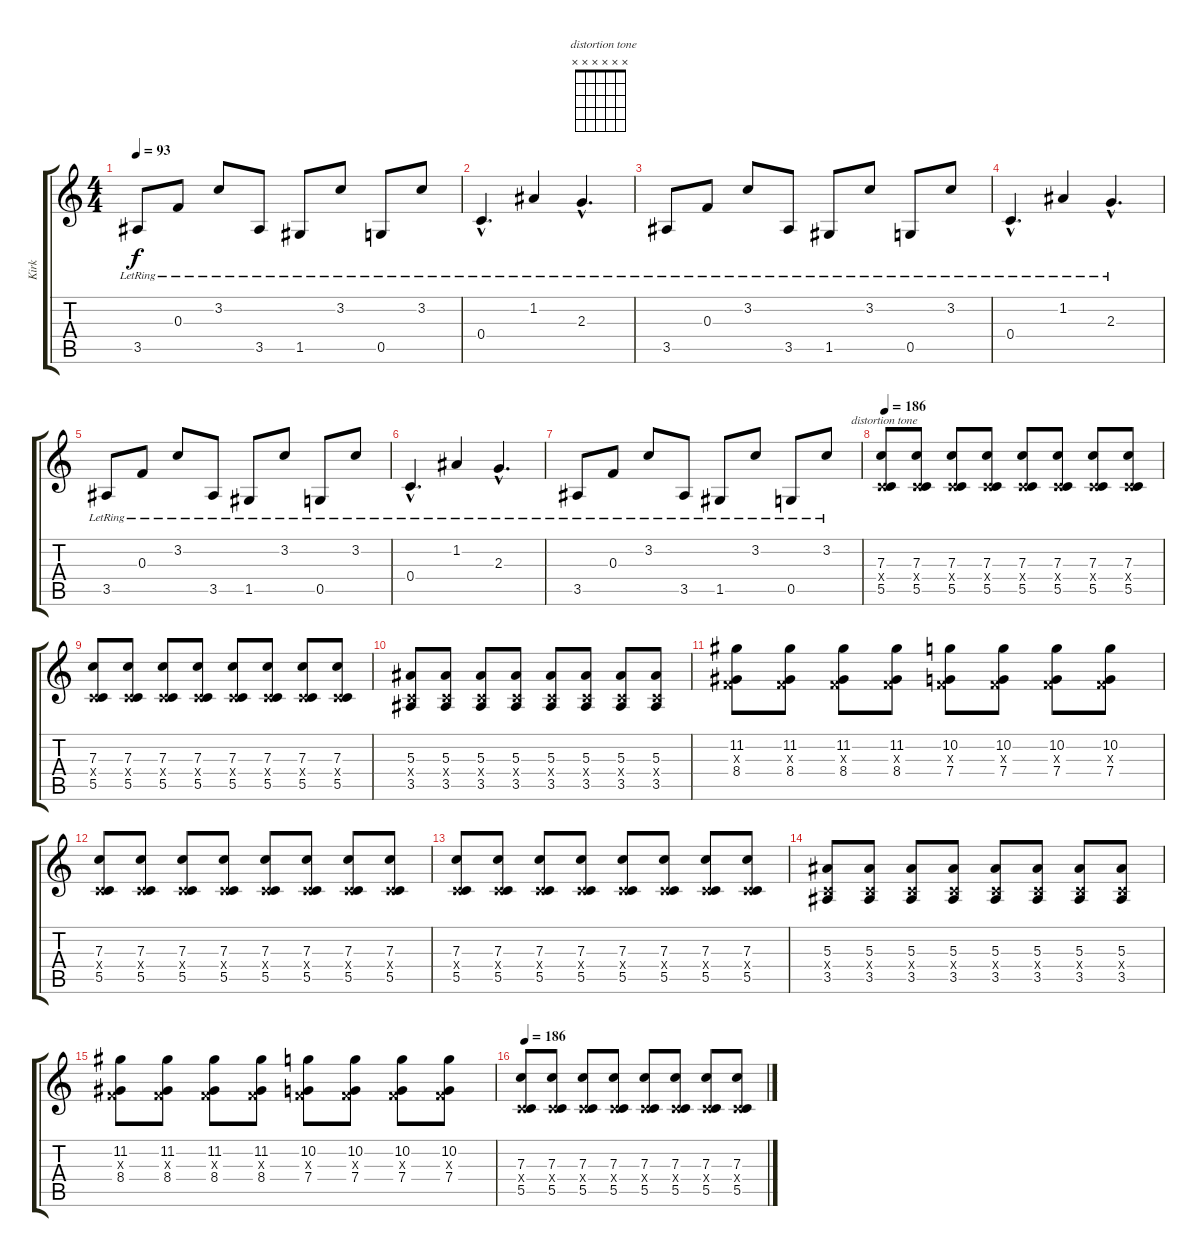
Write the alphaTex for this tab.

\track ("Kirk" "Kirk") {instrument distortionguitar}
\staff {score tabs}
\tuning (D4 A3 F3 C3 G2 C2) {hide}
\chord ("  distortion tone" x x x x x x) {firstfret 0}
\ts (4 4)
\tempo 93
\clef g2
\ks c
3.5{lr}.8{dy f} 0.3{lr}.8 3.2{lr}.8 3.5{lr}.8 1.5{lr}.8 3.2{lr}.8 0.5{lr}.8 3.2{lr}.8 |
0.4{hac lr}.4{d} 1.2{lr}.4 2.3{hac lr}.4{d} |
3.5{lr}.8 0.3{lr}.8 3.2{lr}.8 3.5{lr}.8 1.5{lr}.8 3.2{lr}.8 0.5{lr}.8 3.2{lr}.8 |
0.4{hac lr}.4{d} 1.2{lr}.4 2.3{hac lr}.4{d} |
3.5{lr}.8 0.3{lr}.8 3.2{lr}.8 3.5{lr}.8 1.5{lr}.8 3.2{lr}.8 0.5{lr}.8 3.2{lr}.8 |
0.4{hac lr}.4{d} 1.2{lr}.4 2.3{hac lr}.4{d} |
3.5{lr}.8 0.3{lr}.8 3.2{lr}.8 3.5{lr}.8 1.5{lr}.8 3.2{lr}.8 0.5{lr}.8 3.2{lr}.8 |
\tempo 186
(7.3 0.4{x} 5.5).8{ch "  distortion tone" instrument distortionguitar} (7.3 0.4{x} 5.5).8 (7.3 0.4{x} 5.5).8 (7.3 0.4{x} 5.5).8 (7.3 0.4{x} 5.5).8 (7.3 0.4{x} 5.5).8 (7.3 0.4{x} 5.5).8 (7.3 0.4{x} 5.5).8 |
(7.3 0.4{x} 5.5).8 (7.3 0.4{x} 5.5).8 (7.3 0.4{x} 5.5).8 (7.3 0.4{x} 5.5).8 (7.3 0.4{x} 5.5).8 (7.3 0.4{x} 5.5).8 (7.3 0.4{x} 5.5).8 (7.3 0.4{x} 5.5).8 |
(5.3 0.4{x} 3.5).8 (5.3 0.4{x} 3.5).8 (5.3 0.4{x} 3.5).8 (5.3 0.4{x} 3.5).8 (5.3 0.4{x} 3.5).8 (5.3 0.4{x} 3.5).8 (5.3 0.4{x} 3.5).8 (5.3 0.4{x} 3.5).8 |
(11.2 0.3{x} 8.4).8 (11.2 0.3{x} 8.4).8 (11.2 0.3{x} 8.4).8 (11.2 0.3{x} 8.4).8 (10.2 0.3{x} 7.4).8 (10.2 0.3{x} 7.4).8 (10.2 0.3{x} 7.4).8 (10.2 0.3{x} 7.4).8 |
(7.3 0.4{x} 5.5).8 (7.3 0.4{x} 5.5).8 (7.3 0.4{x} 5.5).8 (7.3 0.4{x} 5.5).8 (7.3 0.4{x} 5.5).8 (7.3 0.4{x} 5.5).8 (7.3 0.4{x} 5.5).8 (7.3 0.4{x} 5.5).8 |
(7.3 0.4{x} 5.5).8 (7.3 0.4{x} 5.5).8 (7.3 0.4{x} 5.5).8 (7.3 0.4{x} 5.5).8 (7.3 0.4{x} 5.5).8 (7.3 0.4{x} 5.5).8 (7.3 0.4{x} 5.5).8 (7.3 0.4{x} 5.5).8 |
(5.3 0.4{x} 3.5).8 (5.3 0.4{x} 3.5).8 (5.3 0.4{x} 3.5).8 (5.3 0.4{x} 3.5).8 (5.3 0.4{x} 3.5).8 (5.3 0.4{x} 3.5).8 (5.3 0.4{x} 3.5).8 (5.3 0.4{x} 3.5).8 |
(11.2 0.3{x} 8.4).8 (11.2 0.3{x} 8.4).8 (11.2 0.3{x} 8.4).8 (11.2 0.3{x} 8.4).8 (10.2 0.3{x} 7.4).8 (10.2 0.3{x} 7.4).8 (10.2 0.3{x} 7.4).8 (10.2 0.3{x} 7.4).8 |
\tempo 186
(7.3 0.4{x} 5.5).8 (7.3 0.4{x} 5.5).8 (7.3 0.4{x} 5.5).8 (7.3 0.4{x} 5.5).8 (7.3 0.4{x} 5.5).8 (7.3 0.4{x} 5.5).8 (7.3 0.4{x} 5.5).8 (7.3 0.4{x} 5.5).8
